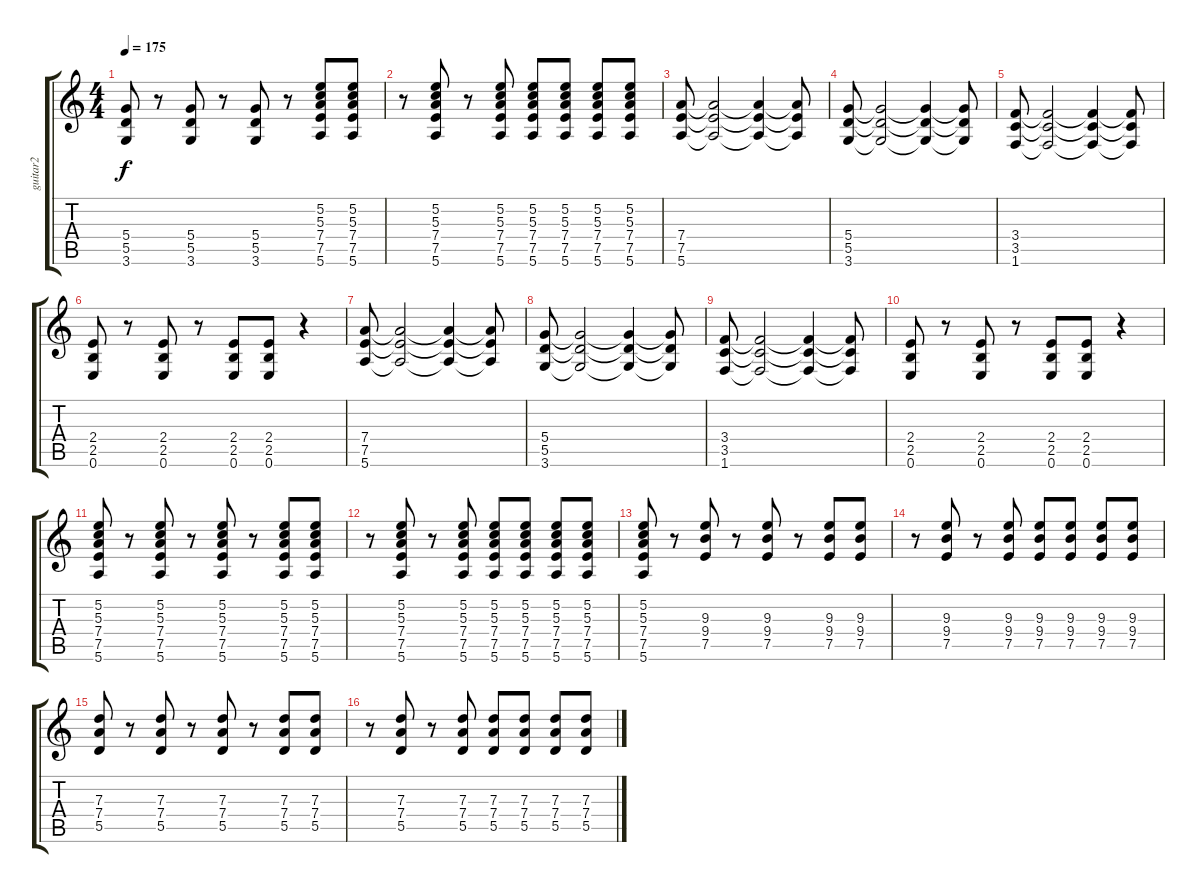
\track ("guitar2" "guitar2") {instrument distortionguitar}
\staff {score tabs}
\tuning (E4 B3 G3 D3 A2 E2) {hide}
\ts (4 4)
\tempo 175
\clef g2
\ks c
(5.4 5.5 3.6).8{dy f} r.8 (5.4 5.5 3.6).8 r.8 (5.4 5.5 3.6).8 r.8 (5.2 5.3 7.4 7.5 5.6).8 (5.2 5.3 7.4 7.5 5.6).8 |
r.8 (5.2 5.3 7.4 7.5 5.6).8 r.8 (5.2 5.3 7.4 7.5 5.6).8 (5.2 5.3 7.4 7.5 5.6).8 (5.2 5.3 7.4 7.5 5.6).8 (5.2 5.3 7.4 7.5 5.6).8 (5.2 5.3 7.4 7.5 5.6).8 |
(7.4 7.5 5.6).8 (7.4{t} 7.5{t} 5.6{t}).2 (7.4{t} 7.5{t} 5.6{t}).4 (7.4{t} 7.5{t} 5.6{t}).8 |
(5.4 5.5 3.6).8 (5.4{t} 5.5{t} 3.6{t}).2 (5.4{t} 5.5{t} 3.6{t}).4 (5.4{t} 5.5{t} 3.6{t}).8 |
(3.4 3.5 1.6).8 (3.4{t} 3.5{t} 1.6{t}).2 (3.4{t} 3.5{t} 1.6{t}).4 (3.4{t} 3.5{t} 1.6{t}).8 |
(2.4 2.5 0.6).8 r.8 (2.4 2.5 0.6).8 r.8 (2.4 2.5 0.6).8 (2.4 2.5 0.6).8 r.4 |
(7.4 7.5 5.6).8 (7.4{t} 7.5{t} 5.6{t}).2 (7.4{t} 7.5{t} 5.6{t}).4 (7.4{t} 7.5{t} 5.6{t}).8 |
(5.4 5.5 3.6).8 (5.4{t} 5.5{t} 3.6{t}).2 (5.4{t} 5.5{t} 3.6{t}).4 (5.4{t} 5.5{t} 3.6{t}).8 |
(3.4 3.5 1.6).8 (3.4{t} 3.5{t} 1.6{t}).2 (3.4{t} 3.5{t} 1.6{t}).4 (3.4{t} 3.5{t} 1.6{t}).8 |
(2.4 2.5 0.6).8 r.8 (2.4 2.5 0.6).8 r.8 (2.4 2.5 0.6).8 (2.4 2.5 0.6).8 r.4 |
(5.2 5.3 7.4 7.5 5.6).8 r.8 (5.2 5.3 7.4 7.5 5.6).8 r.8 (5.2 5.3 7.4 7.5 5.6).8 r.8 (5.2 5.3 7.4 7.5 5.6).8 (5.2 5.3 7.4 7.5 5.6).8 |
r.8 (5.2 5.3 7.4 7.5 5.6).8 r.8 (5.2 5.3 7.4 7.5 5.6).8 (5.2 5.3 7.4 7.5 5.6).8 (5.2 5.3 7.4 7.5 5.6).8 (5.2 5.3 7.4 7.5 5.6).8 (5.2 5.3 7.4 7.5 5.6).8 |
(5.2 5.3 7.4 7.5 5.6).8 r.8 (9.3 9.4 7.5).8 r.8 (9.3 9.4 7.5).8 r.8 (9.3 9.4 7.5).8 (9.3 9.4 7.5).8 |
r.8 (9.3 9.4 7.5).8 r.8 (9.3 9.4 7.5).8 (9.3 9.4 7.5).8 (9.3 9.4 7.5).8 (9.3 9.4 7.5).8 (9.3 9.4 7.5).8 |
(7.3 7.4 5.5).8 r.8 (7.3 7.4 5.5).8 r.8 (7.3 7.4 5.5).8 r.8 (7.3 7.4 5.5).8 (7.3 7.4 5.5).8 |
r.8 (7.3 7.4 5.5).8 r.8 (7.3 7.4 5.5).8 (7.3 7.4 5.5).8 (7.3 7.4 5.5).8 (7.3 7.4 5.5).8 (7.3 7.4 5.5).8
